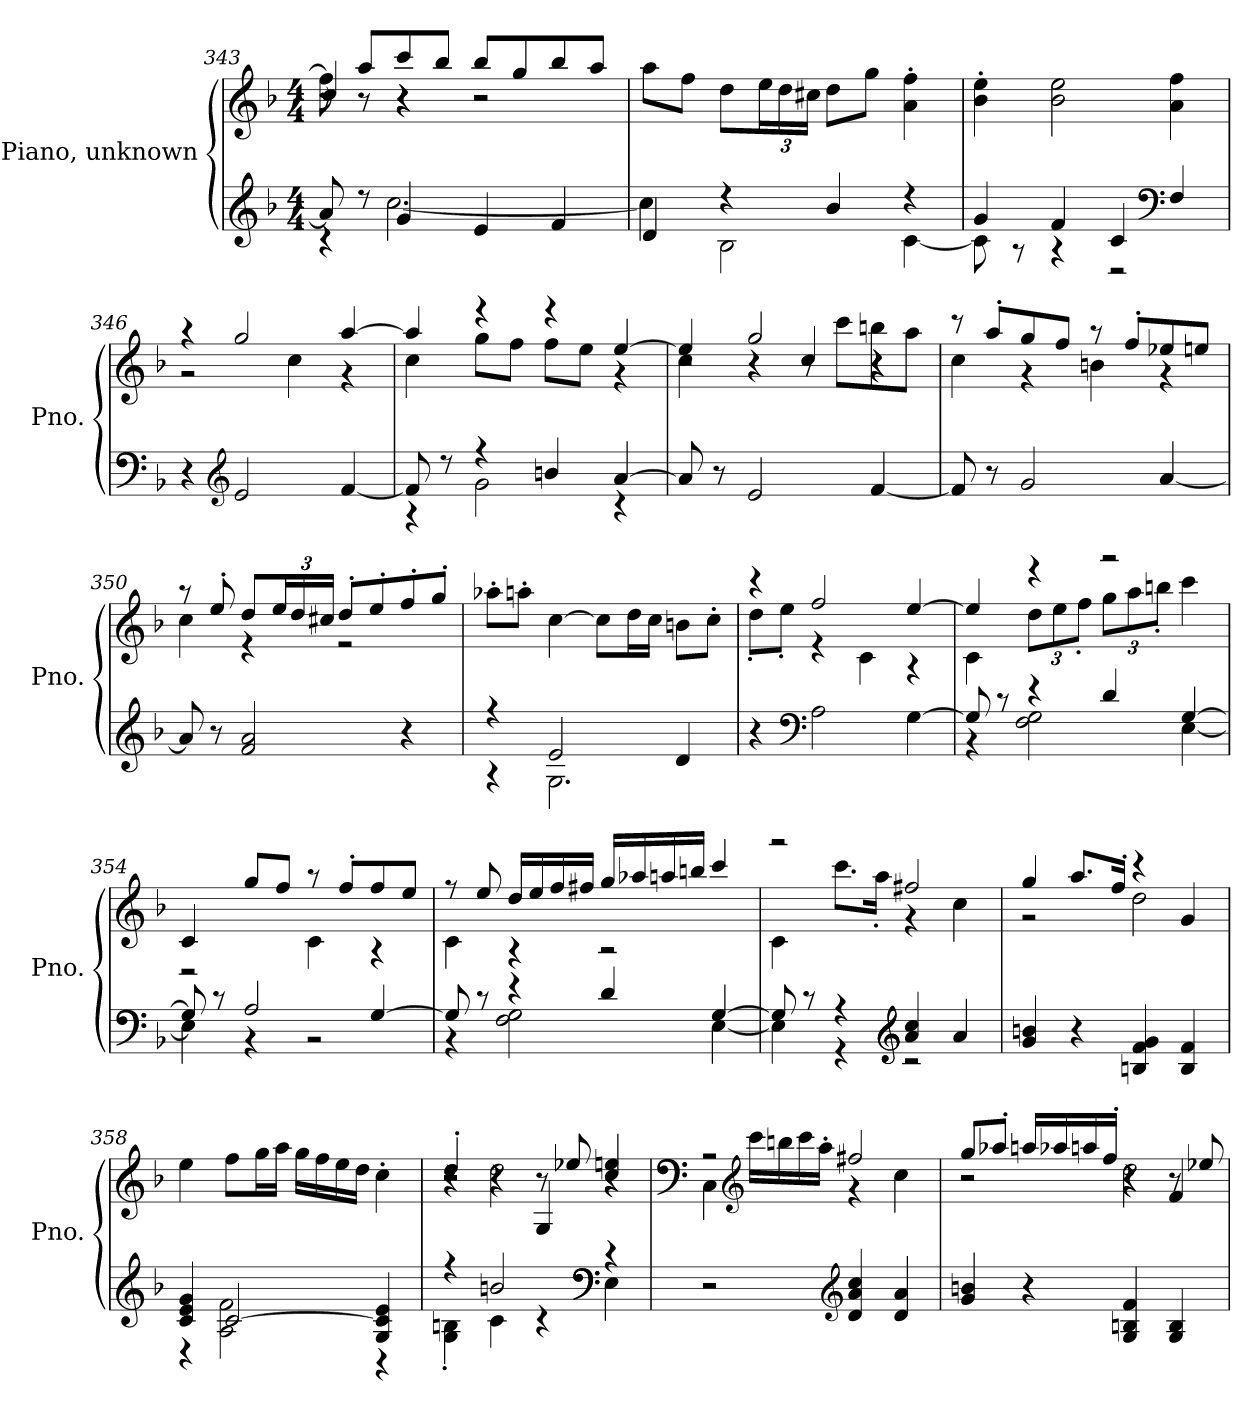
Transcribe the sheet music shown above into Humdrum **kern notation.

**kern	**kern
*part1	*part1
*staff2	*staff1
*I"Piano, unknown	*
*I'Pno.	*
!!LO:LB:g=z
*clefG2	*clefG2
*k[b-]	*k[b-]
*M4/4	*M4/4
=343	=343
*^	*^
*	*	*	*^
8a/]	4r	8r	8ff\]	4cc/
8r	.	8aa/L	8r	.
4g/	[2.cc\	8ccc/	4r	4r
.	.	8bb-/J	.	.
4e/	.	8bb-/L	2r	2r
.	.	8gg/	.	.
4f/	.	8bb-/	.	.
.	.	8aa/J	.	.
*	*	*v	*v	*v
=344	=344	=344
4d/	4cc\]	8aa\L
.	.	8ff\J
4r	2B-\	8dd\L
*	*	*Xbrackettup
.	.	24ee\L
.	.	24dd\
.	.	24cc#X\JJ
4b-/	.	8dd\L
.	.	8gg\J
4r	[4c\	4a\' 4ff\'
=345	=345	=345
4g/	8c\]	4b-\' 4ee\'
.	8r	.
4f/	4r	2b-\ 2ee\
4c/	2r	.
*clefF4	*	*
4F/	.	4a\ 4ff\
*v	*v	*
=346	=346
*	*^
4r	4r	2r
*clefG2	*	*
2e/	2gg/	.
.	.	4cc\
[4f/	[4aa/	4r
=347	=347	=347
*^	*	*
8f/]	4r	4aa/]	4cc\
8r	.	.	.
4r	2g\	4r	8gg\L
.	.	.	8ff\J
4bn/	.	4r	8ff\L
.	.	.	8ee\J
[4a/	4r	[4ee/	4r
*v	*v	*	*
!!LO:LB:g=z
=348	=348	=348
*	*	*^
8a/]	4ee/]	4cc\	2r
8r	.	.	.
2e/	2gg/	4r	.
.	.	8r	4cc/
.	.	8ccc\L	.
[4f/	4r	8bbn\	4r
.	.	8aa\J	.
*	*	*v	*v
=349	=349	=349
8f/]	8r	4cc\
8r	8aa'/L	.
2g/	8gg/	4r
.	8ff/J	.
.	8r	4bn\
.	8ff'/L	.
[4a/	8ee-X/	4r
.	8een/J	.
=350	=350	=350
8a/]	8r	4cc\
8r	8ee'/	.
2f/ 2a/	8dd/L	4r
.	24ee/L	.
.	24dd/	.
.	24cc#X/JJ	.
.	8dd'/L	2r
.	8ee'/	.
4r	8ff'/	.
.	8gg'/J	.
*	*v	*v
=351	=351
*^	*
4r	4r	8aa-X'\L
.	.	8aan'\J
2e/	2.G\	[4cc\
.	.	8cc\L]
.	.	16dd\L
.	.	16cc\JJ
4d/	.	8bn\L
.	.	8cc'\J
*v	*v	*
!!LO:LB:g=z
=352	=352
*	*^
4r	4r	8dd'\L
.	.	8ee'\J
*clefF4	*	*
2A\	2ff/	4r
.	.	4c\
[4G\	[4ee/	4r
=353	=353	=353
*^	*	*
8G/]	4r	4ee/]	4c\
8r	.	.	.
4r	2F\ 2G\	4r	12dd\L
.	.	.	12ee\
.	.	.	12ff'\J
4d/	.	2r	12gg\L
.	.	.	12aa\
.	.	.	12bbn'\J
[4G/	[4E\	.	4ccc\
=354	=354	=354	=354
8G/]	4E\]	4c/	2r
8r	.	.	.
2A/	4r	8gg/L	.
.	.	8ff/J	.
.	2r	8r	4c\
.	.	8ff'/L	.
[4G/	.	8ff/	4r
.	.	8ee/J	.
=355	=355	=355	=355
8G/]	4r	8r	4c\
8r	.	8ee/	.
4r	2F\ 2G\	16dd/LL	4r
.	.	16ee/	.
.	.	16ff/	.
.	.	16ff#X/JJ	.
4d/	.	16gg/LL	2r
.	.	16aa-X/	.
.	.	16aan/	.
.	.	16bbn/JJ	.
[4G/	[4E\	4ccc/	.
!!LO:PB:g=z	!!
=356	=356	=356	=356
8G/]	4E\]	2r	4c\
8r	.	.	.
4r	4r	.	8.ccc\L
.	.	.	16aa'\Jk
*clefG2	*	*	*
4a/ 4cc/	2r	2ff#X/	4r
4a/	.	.	4cc\
*v	*v	*	*
=357	=357	=357
4g/ 4bn/	4gg/	2r
4r	8.aa/L	.
.	16ff'/Jk	.
4Bn/ 4f/ 4g/	4r	2dd\
4B/ 4f/	4g/	.
*	*v	*v
=358	=358
*^	*
4c/ 4e/ 4g/	4r	4ee\
[2c/	2A\ 2f\	8ff\L
.	.	16gg\L
.	.	16aa\JJ
.	.	16gg\LL
.	.	16ff\
.	.	16ee\
.	.	16dd\JJ
4G/ 4c/] 4e/	4r	4cc'\
=359	=359	=359
*	*	*^
*	*	*	*^
4r	4G\' 4Bn\'	4dd'/	4r	2r
2bn/	4c\	4r	2dd\	.
.	4r	8r	.	4G/
.	.	8ee-X/	.	.
*clefF4	*	*	*	*
4r	4E\	4cc/ 4een/	4r	4r
*v	*v	*	*	*
*	*v	*v	*v
!!LO:LB:g=z
=360	=360
*	*clefF4
*	*^
2r	2r	4C\
*	*clefG2	*
.	.	16ccc\LL
.	.	16bbn\
.	.	16ccc\
.	.	16aa'\JJ
*clefG2	*	*
4d/ 4a/ 4cc/	2ff#X/	4r
4d/ 4a/	.	4cc\
=361	=361	=361
*	*	*^
4g/ 4bn/	8gg/L	2r	2r
.	8aa-X'/J	.	.
4r	16aan/LL	.	.
.	16aa-X/	.	.
.	16aan/	.	.
.	16ff'/JJ	.	.
4G/ 4Bn/ 4f/	4r	2dd\	4r
4G/ 4B/	8r	.	4f/
.	8ee-X/	.	.
*	*v	*v	*v
=	=
*-	*-
